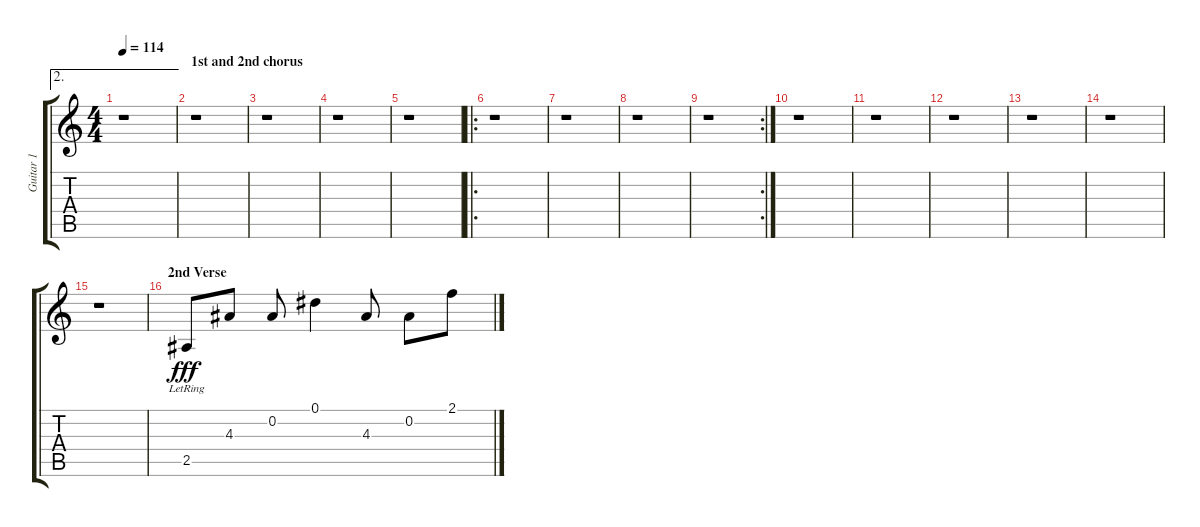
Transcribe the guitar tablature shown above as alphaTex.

\track ("Guitar 1" "Guitar 1") {instrument acousticguitarsteel}
\staff {score tabs}
\tuning (Eb4 Bb3 Gb3 Db3 Ab2 Eb2) {hide}
\ae 2
\ts (4 4)
\tempo 114
\clef g2
\ks c
r.1{dy f} |
\section ("" "1st and 2nd chorus")
r.1 |
r.1 |
r.1 |
r.1 |
\ro
r.1 |
r.1 |
r.1 |
\rc 2
r.1 |
r.1 |
r.1 |
r.1 |
r.1 |
r.1 |
r.1 |
\section ("" "2nd Verse")
2.5{lr}.8{dy fff} 4.3.8 0.2.8 0.1.4 4.3.8 0.2.8 2.1.8
